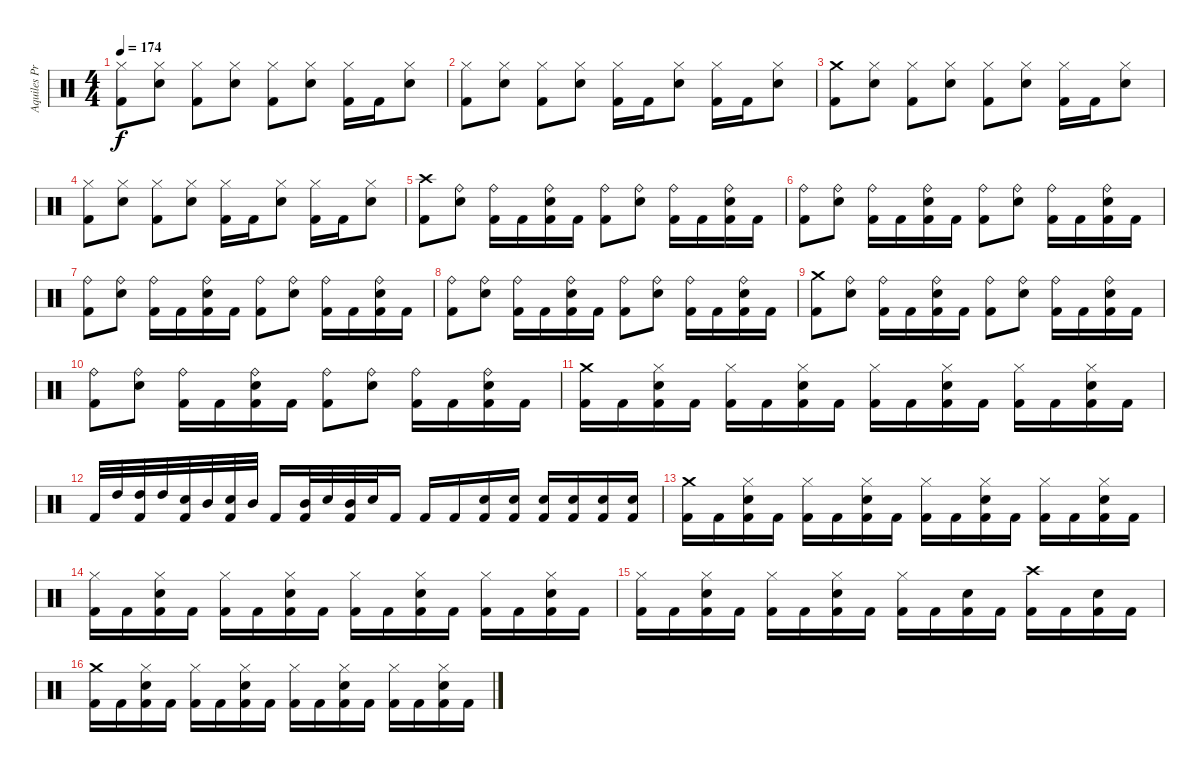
\track ("Aquiles Priester" "Aquiles Pr") {instrument percussion}
\staff {score}
\articulation defaults
\ts (4 4)
\tempo 174
\clef neutral
\ks c
("Hi-Hat (closed)" "Kick (hit) 2").8{dy f} ("Hi-Hat (closed)" "Electric Snare (hit)").8 ("Hi-Hat (closed)" "Kick (hit) 2").8 ("Hi-Hat (closed)" "Electric Snare (hit)").8 ("Hi-Hat (closed)" "Kick (hit) 2").8 ("Hi-Hat (closed)" "Electric Snare (hit)").8 ("Hi-Hat (closed)" "Kick (hit) 2").16 "Kick (hit) 2".16 ("Hi-Hat (closed)" "Electric Snare (hit)").8 |
("Hi-Hat (closed)" "Kick (hit) 2").8 ("Hi-Hat (closed)" "Electric Snare (hit)").8 ("Hi-Hat (closed)" "Kick (hit) 2").8 ("Hi-Hat (closed)" "Electric Snare (hit)").8 ("Hi-Hat (closed)" "Kick (hit) 2").16 "Kick (hit) 2".16 ("Hi-Hat (closed)" "Electric Snare (hit)").8 ("Hi-Hat (closed)" "Kick (hit) 2").16 "Kick (hit) 2".16 ("Hi-Hat (closed)" "Electric Snare (hit)").8 |
("Crash medium (hit)" "Kick (hit) 2").8 ("Hi-Hat (closed)" "Electric Snare (hit)").8 ("Hi-Hat (closed)" "Kick (hit) 2").8 ("Hi-Hat (closed)" "Electric Snare (hit)").8 ("Hi-Hat (closed)" "Kick (hit) 2").8 ("Hi-Hat (closed)" "Electric Snare (hit)").8 ("Hi-Hat (closed)" "Kick (hit) 2").16 "Kick (hit) 2".16 ("Hi-Hat (closed)" "Electric Snare (hit)").8 |
("Hi-Hat (closed)" "Kick (hit) 2").8 ("Hi-Hat (closed)" "Electric Snare (hit)").8 ("Hi-Hat (closed)" "Kick (hit) 2").8 ("Hi-Hat (closed)" "Electric Snare (hit)").8 ("Hi-Hat (closed)" "Kick (hit) 2").16 "Kick (hit) 2".16 ("Hi-Hat (closed)" "Electric Snare (hit)").8 ("Hi-Hat (closed)" "Kick (hit) 2").16 "Kick (hit) 2".16 ("Hi-Hat (closed)" "Electric Snare (hit)").8 |
("Crash high (hit)" "Kick (hit) 2").8 ("Ride (bell)" "Electric Snare (hit)").8 ("Ride (bell)" "Kick (hit) 2").16 "Kick (hit) 2".16 ("Ride (bell)" "Electric Snare (hit)" "Kick (hit) 2").16 "Kick (hit) 2".16 ("Ride (bell)" "Kick (hit) 2").8 ("Ride (bell)" "Electric Snare (hit)").8 ("Ride (bell)" "Kick (hit) 2").16 "Kick (hit) 2".16 ("Ride (bell)" "Electric Snare (hit)" "Kick (hit) 2").16 "Kick (hit) 2".16 |
("Ride (bell)" "Kick (hit) 2").8 ("Ride (bell)" "Electric Snare (hit)").8 ("Ride (bell)" "Kick (hit) 2").16 "Kick (hit) 2".16 ("Ride (bell)" "Electric Snare (hit)" "Kick (hit) 2").16 "Kick (hit) 2".16 ("Ride (bell)" "Kick (hit) 2").8 ("Ride (bell)" "Electric Snare (hit)").8 ("Ride (bell)" "Kick (hit) 2").16 "Kick (hit) 2".16 ("Ride (bell)" "Electric Snare (hit)" "Kick (hit) 2").16 "Kick (hit) 2".16 |
("Ride (bell)" "Kick (hit) 2").8 ("Ride (bell)" "Electric Snare (hit)").8 ("Ride (bell)" "Kick (hit) 2").16 "Kick (hit) 2".16 ("Ride (bell)" "Electric Snare (hit)" "Kick (hit) 2").16 "Kick (hit) 2".16 ("Ride (bell)" "Kick (hit) 2").8 ("Ride (bell)" "Electric Snare (hit)").8 ("Ride (bell)" "Kick (hit) 2").16 "Kick (hit) 2".16 ("Ride (bell)" "Electric Snare (hit)" "Kick (hit) 2").16 "Kick (hit) 2".16 |
("Ride (bell)" "Kick (hit) 2").8 ("Ride (bell)" "Electric Snare (hit)").8 ("Ride (bell)" "Kick (hit) 2").16 "Kick (hit) 2".16 ("Ride (bell)" "Electric Snare (hit)" "Kick (hit) 2").16 "Kick (hit) 2".16 ("Ride (bell)" "Kick (hit) 2").8 ("Ride (bell)" "Electric Snare (hit)").8 ("Ride (bell)" "Kick (hit) 2").16 "Kick (hit) 2".16 ("Ride (bell)" "Electric Snare (hit)" "Kick (hit) 2").16 "Kick (hit) 2".16 |
("Crash medium (hit)" "Kick (hit) 2").8 ("Ride (bell)" "Electric Snare (hit)").8 ("Ride (bell)" "Kick (hit) 2").16 "Kick (hit) 2".16 ("Ride (bell)" "Electric Snare (hit)" "Kick (hit) 2").16 "Kick (hit) 2".16 ("Ride (bell)" "Kick (hit) 2").8 ("Ride (bell)" "Electric Snare (hit)").8 ("Ride (bell)" "Kick (hit) 2").16 "Kick (hit) 2".16 ("Ride (bell)" "Electric Snare (hit)" "Kick (hit) 2").16 "Kick (hit) 2".16 |
("Ride (bell)" "Kick (hit) 2").8 ("Ride (bell)" "Electric Snare (hit)").8 ("Ride (bell)" "Kick (hit) 2").16 "Kick (hit) 2".16 ("Ride (bell)" "Electric Snare (hit)" "Kick (hit) 2").16 "Kick (hit) 2".16 ("Ride (bell)" "Kick (hit) 2").8 ("Ride (bell)" "Electric Snare (hit)").8 ("Ride (bell)" "Kick (hit) 2").16 "Kick (hit) 2".16 ("Ride (bell)" "Electric Snare (hit)" "Kick (hit) 2").16 "Kick (hit) 2".16 |
("Crash medium (hit)" "Kick (hit) 2").16 "Kick (hit) 2".16 ("Hi-Hat (closed)" "Electric Snare (hit)" "Kick (hit) 2").16 "Kick (hit) 2".16 ("Hi-Hat (closed)" "Kick (hit) 2").16 "Kick (hit) 2".16 ("Hi-Hat (closed)" "Electric Snare (hit)" "Kick (hit) 2").16 "Kick (hit) 2".16 ("Hi-Hat (closed)" "Kick (hit) 2").16 "Kick (hit) 2".16 ("Hi-Hat (closed)" "Electric Snare (hit)" "Kick (hit) 2").16 "Kick (hit) 2".16 ("Hi-Hat (closed)" "Kick (hit) 2").16 "Kick (hit) 2".16 ("Hi-Hat (closed)" "Electric Snare (hit)" "Kick (hit) 2").16 "Kick (hit) 2".16 |
"Kick (hit) 2".32 "High Tom (hit)".32 ("High Tom (hit)" "Kick (hit) 2").32 "High Tom (hit)".32 ("Electric Snare (hit)" "Kick (hit) 2").32 "Mid Tom (hit)".32 ("Electric Snare (hit)" "Kick (hit) 2").32 "Mid Tom (hit)".32 "Kick (hit) 2".16 ("Mid Tom (hit)" "Kick (hit) 2").32 "Electric Snare (hit)".32 ("Mid Tom (hit)" "Kick (hit) 2").32 "Electric Snare (hit)".32 "Kick (hit) 2".16 "Kick (hit) 2".16 "Kick (hit) 2".16 ("Electric Snare (hit)" "Kick (hit) 2").16 ("Electric Snare (hit)" "Kick (hit) 2").16 ("Electric Snare (hit)" "Kick (hit) 2").16 ("Electric Snare (hit)" "Kick (hit) 2").16 ("Electric Snare (hit)" "Kick (hit) 2").16 ("Electric Snare (hit)" "Kick (hit) 2").16 |
("Crash medium (hit)" "Kick (hit) 2").16 "Kick (hit) 2".16 ("Hi-Hat (closed)" "Electric Snare (hit)" "Kick (hit) 2").16 "Kick (hit) 2".16 ("Hi-Hat (closed)" "Kick (hit) 2").16 "Kick (hit) 2".16 ("Hi-Hat (closed)" "Electric Snare (hit)" "Kick (hit) 2").16 "Kick (hit) 2".16 ("Hi-Hat (closed)" "Kick (hit) 2").16 "Kick (hit) 2".16 ("Hi-Hat (closed)" "Electric Snare (hit)" "Kick (hit) 2").16 "Kick (hit) 2".16 ("Hi-Hat (closed)" "Kick (hit) 2").16 "Kick (hit) 2".16 ("Hi-Hat (closed)" "Electric Snare (hit)" "Kick (hit) 2").16 "Kick (hit) 2".16 |
("Hi-Hat (closed)" "Kick (hit) 2").16 "Kick (hit) 2".16 ("Hi-Hat (closed)" "Electric Snare (hit)" "Kick (hit) 2").16 "Kick (hit) 2".16 ("Hi-Hat (closed)" "Kick (hit) 2").16 "Kick (hit) 2".16 ("Hi-Hat (closed)" "Electric Snare (hit)" "Kick (hit) 2").16 "Kick (hit) 2".16 ("Hi-Hat (closed)" "Kick (hit) 2").16 "Kick (hit) 2".16 ("Hi-Hat (closed)" "Electric Snare (hit)" "Kick (hit) 2").16 "Kick (hit) 2".16 ("Hi-Hat (closed)" "Kick (hit) 2").16 "Kick (hit) 2".16 ("Hi-Hat (closed)" "Electric Snare (hit)" "Kick (hit) 2").16 "Kick (hit) 2".16 |
("Hi-Hat (closed)" "Kick (hit) 2").16 "Kick (hit) 2".16 ("Hi-Hat (closed)" "Electric Snare (hit)" "Kick (hit) 2").16 "Kick (hit) 2".16 ("Hi-Hat (closed)" "Kick (hit) 2").16 "Kick (hit) 2".16 ("Hi-Hat (closed)" "Electric Snare (hit)" "Kick (hit) 2").16 "Kick (hit) 2".16 ("Hi-Hat (closed)" "Kick (hit) 2").16 "Kick (hit) 2".16 ("Electric Snare (hit)" "Kick (hit) 2").16 "Kick (hit) 2".16 ("Crash high (hit)" "Kick (hit) 2").16 "Kick (hit) 2".16 ("Electric Snare (hit)" "Kick (hit) 2").16 "Kick (hit) 2".16 |
("Crash medium (hit)" "Kick (hit) 2").16 "Kick (hit) 2".16 ("Hi-Hat (closed)" "Electric Snare (hit)" "Kick (hit) 2").16 "Kick (hit) 2".16 ("Hi-Hat (closed)" "Kick (hit) 2").16 "Kick (hit) 2".16 ("Hi-Hat (closed)" "Electric Snare (hit)" "Kick (hit) 2").16 "Kick (hit) 2".16 ("Hi-Hat (closed)" "Kick (hit) 2").16 "Kick (hit) 2".16 ("Hi-Hat (closed)" "Electric Snare (hit)" "Kick (hit) 2").16 "Kick (hit) 2".16 ("Hi-Hat (closed)" "Kick (hit) 2").16 "Kick (hit) 2".16 ("Hi-Hat (closed)" "Electric Snare (hit)" "Kick (hit) 2").16 "Kick (hit) 2".16
